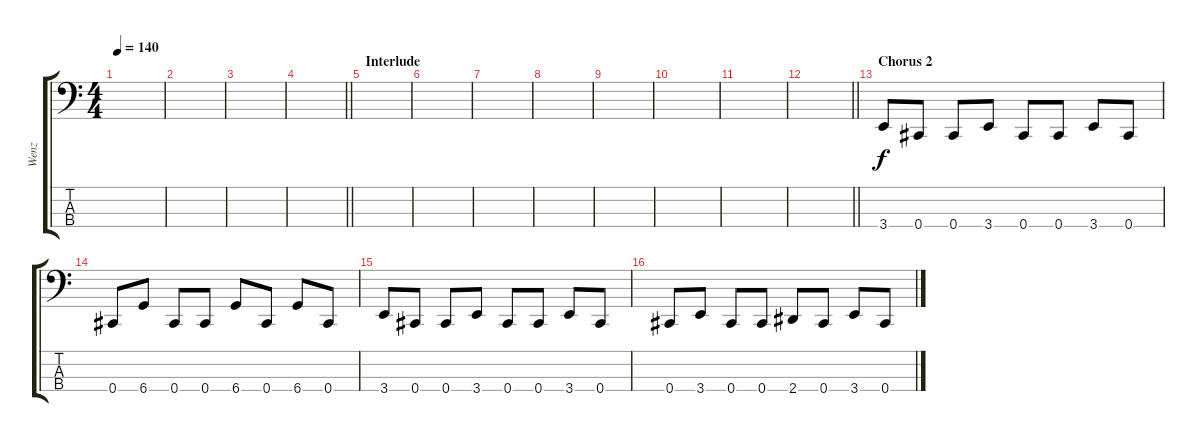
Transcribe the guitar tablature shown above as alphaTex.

\track ("Wenz" "Wenz") {instrument electricbasspick}
\staff {score tabs}
\tuning (Gb2 Db2 Ab1 Db1) {hide}
\ts (4 4)
\tempo 140
\clef f4
\ks c
|
|
|
\barLineRight lightlight
|
\section ("" "Interlude")
|
|
|
|
|
|
|
\barLineRight lightlight
|
\section ("" "Chorus 2")
3.4.8 0.4.8 0.4.8 3.4.8 0.4.8 0.4.8 3.4.8 0.4.8 |
0.4.8 6.4.8 0.4.8 0.4.8 6.4.8 0.4.8 6.4.8 0.4.8 |
3.4.8 0.4.8 0.4.8 3.4.8 0.4.8 0.4.8 3.4.8 0.4.8 |
0.4.8 3.4.8 0.4.8 0.4.8 2.4.8 0.4.8 3.4.8 0.4.8
